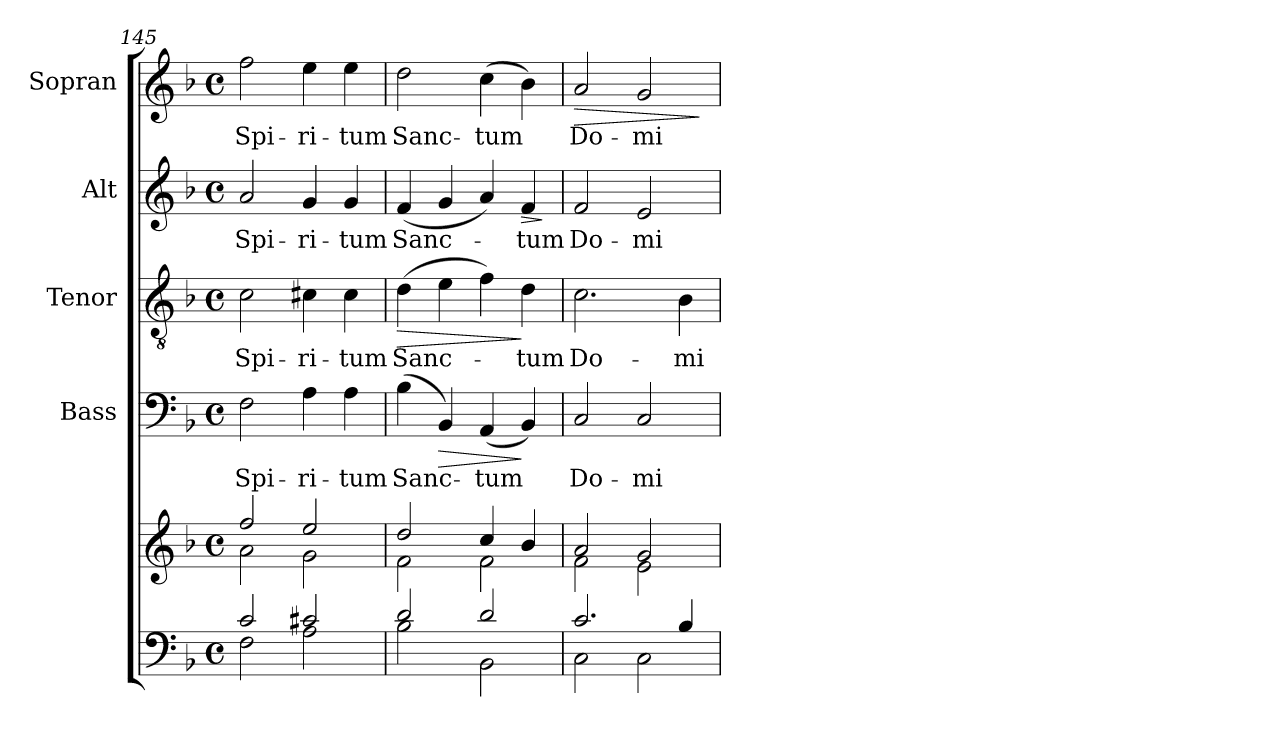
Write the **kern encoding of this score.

**kern	**kern	**kern	**text	**dynam	**kern	**text	**dynam	**kern	**text	**dynam	**kern	**text	**dynam
*part5	*part5	*part4	*part4	*part4	*part3	*part3	*part3	*part2	*part2	*part2	*part1	*part1	*part1
*staff6	*staff5	*staff4	*staff4	*staff4	*staff3	*staff3	*staff3	*staff2	*staff2	*staff2	*staff1	*staff1	*staff1
*	*	*I"Bass	*	*	*I"Tenor	*	*	*I"Alt	*	*	*I"Sopran	*	*
*	*	*I'B.	*	*	*I'T.	*	*	*I'A.	*	*	*I'S.	*	*
*clefF4	*clefG2	*clefF4	*	*	*clefGv2	*	*	*clefG2	*	*	*clefG2	*	*
*k[b-]	*k[b-]	*k[b-]	*	*	*k[b-]	*	*	*k[b-]	*	*	*k[b-]	*	*
*F:	*F:	*F:	*	*	*F:	*	*	*F:	*	*	*F:	*	*
*M4/4	*M4/4	*M4/4	*	*	*M4/4	*	*	*M4/4	*	*	*M4/4	*	*
*met(c)	*met(c)	*met(c)	*	*	*met(c)	*	*	*met(c)	*	*	*met(c)	*	*
=145	=145	=145	=145	=145	=145	=145	=145	=145	=145	=145	=145	=145	=145
*^	*^	*	*	*	*	*	*	*	*	*	*	*	*
!	!	!	!	!	!LO:LY:b	!	!	!LO:LY:b	!	!	!LO:LY:b	!	!	!LO:LY:b	!
2c/	2F\	2ff/	2a\	2F\	Spi-	.	2c\	Spi-	.	2a/	Spi-	.	2ff\	Spi-	.
!	!	!	!	!	!LO:LY:b	!	!	!LO:LY:b	!	!	!LO:LY:b	!	!	!LO:LY:b	!
2c#X/	2A\	2ee/	2g\	4A\	-ri-	.	4c#X\	-ri-	.	4g/	-ri-	.	4ee\	-ri-	.
!	!	!	!	!	!LO:LY:b	!	!	!LO:LY:b	!	!	!LO:LY:b	!	!	!LO:LY:b	!
.	.	.	.	4A\	-tum	.	4c#\	-tum	.	4g/	-tum	.	4ee\	-tum	.
=146	=146	=146	=146	=146	=146	=146	=146	=146	=146	=146	=146	=146	=146	=146	=146
!	!	!	!	!	!LO:LY:b	!	!	!LO:LY:b	!LO:HP:b	!	!LO:LY:b	!	!	!LO:LY:b	!
2d/	2B-\	2dd/	2f\	(>4B-\	Sanc-	.	(>4d\	Sanc-	>	(<4f/	Sanc-	.	2dd\	Sanc-	.
!	!	!	!	!	!	!LO:HP:b	!	!	!	!	!	!	!	!	!
.	.	.	.	4BB-/)	.	>	4e\	.	.	4g/	.	.	.	.	.
!	!	!	!	!	!LO:LY:b	!	!	!	!	!	!	!	!	!LO:LY:b	!
2d/	2BB-\	4cc/	2f\	(<4AA/	-tum	.	4f\)	.	.	4a/)	.	.	(>4cc\	-tum	.
!	!	!	!	!	!	!	!	!LO:LY:b	!	!	!LO:LY:b	!LO:HP:b	!	!	!
.	.	4b-/	.	4BB-/)	.	]	4d\	-tum	]	4f/	-tum	>	4b-\)	.	.
*v	*v	*	*	*	*	*	*	*	*	*	*	*	*	*	*
*	*v	*v	*	*	*	*	*	*	*	*	*	*	*	*
.	.	.	.	.	.	.	.	.	.	]	.	.	.
=147	=147	=147	=147	=147	=147	=147	=147	=147	=147	=147	=147	=147	=147
*^	*^	*	*	*	*	*	*	*	*	*	*	*	*
!	!	!	!	!	!LO:LY:b	!	!	!LO:LY:b	!	!	!LO:LY:b	!	!	!LO:LY:b	!LO:HP:b
2.c/	2C\	2a/	2f\	2C/	Do-	.	2.c\	Do-	.	2f/	Do-	.	2a/	Do-	>
!	!	!	!	!	!LO:LY:b	!	!	!	!	!	!LO:LY:b	!	!	!LO:LY:b	!
.	2C\	2g/	2e\	2C/	-mi-	.	.	.	.	2e/	-mi-	.	2g/	-mi-	.
!	!	!	!	!	!	!	!	!LO:LY:b	!	!	!	!	!	!	!
4B-/	.	.	.	.	.	.	4B-\	-mi-	.	.	.	.	.	.	.
*v	*v	*	*	*	*	*	*	*	*	*	*	*	*	*	*
*	*v	*v	*	*	*	*	*	*	*	*	*	*	*	*
.	.	.	.	.	.	.	.	.	.	.	.	.	]
=	=	=	=	=	=	=	=	=	=	=	=	=	=
*-	*-	*-	*-	*-	*-	*-	*-	*-	*-	*-	*-	*-	*-
